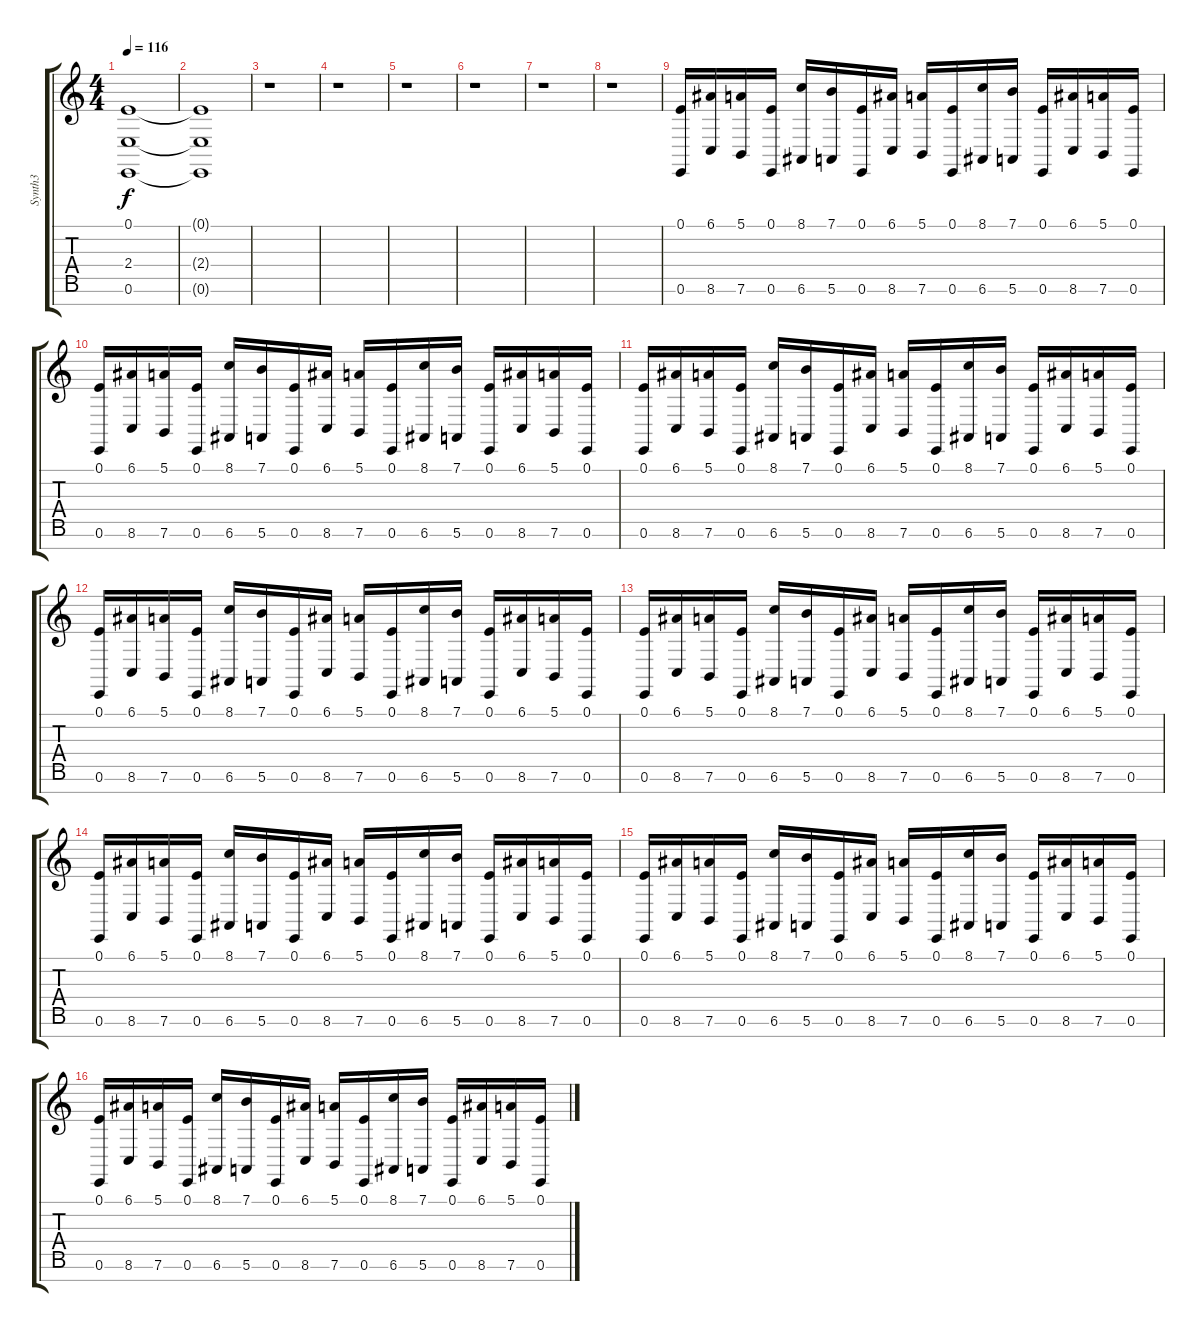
\track ("Synth3" "Synth3") {instrument synthstrings1}
\staff {score tabs}
\tuning (E4 B3 G3 D3 A2 E2 B1) {hide}
\ts (4 4)
\tempo 116
\clef g2
\ks c
(0.1 2.4 0.6).1{dy f volume 6} |
(0.1{t} 2.4{t} 0.6{t}).1 |
r.1 |
r.1 |
r.1 |
r.1 |
r.1 |
r.1{volume 4} |
(0.1 0.6).16{volume 8} (6.1 8.6).16 (5.1 7.6).16 (0.1 0.6).16 (8.1 6.6).16 (7.1 5.6).16 (0.1 0.6).16 (6.1 8.6).16 (5.1 7.6).16 (0.1 0.6).16 (8.1 6.6).16 (7.1 5.6).16 (0.1 0.6).16 (6.1 8.6).16 (5.1 7.6).16 (0.1 0.6).16 |
(0.1 0.6).16 (6.1 8.6).16 (5.1 7.6).16 (0.1 0.6).16 (8.1 6.6).16 (7.1 5.6).16 (0.1 0.6).16 (6.1 8.6).16 (5.1 7.6).16 (0.1 0.6).16 (8.1 6.6).16 (7.1 5.6).16 (0.1 0.6).16 (6.1 8.6).16 (5.1 7.6).16 (0.1 0.6).16 |
(0.1 0.6).16{volume 11} (6.1 8.6).16 (5.1 7.6).16 (0.1 0.6).16 (8.1 6.6).16 (7.1 5.6).16 (0.1 0.6).16 (6.1 8.6).16 (5.1 7.6).16 (0.1 0.6).16 (8.1 6.6).16 (7.1 5.6).16 (0.1 0.6).16 (6.1 8.6).16 (5.1 7.6).16 (0.1 0.6).16 |
(0.1 0.6).16 (6.1 8.6).16 (5.1 7.6).16 (0.1 0.6).16 (8.1 6.6).16 (7.1 5.6).16 (0.1 0.6).16 (6.1 8.6).16 (5.1 7.6).16 (0.1 0.6).16 (8.1 6.6).16 (7.1 5.6).16 (0.1 0.6).16 (6.1 8.6).16 (5.1 7.6).16 (0.1 0.6).16 |
(0.1 0.6).16 (6.1 8.6).16 (5.1 7.6).16 (0.1 0.6).16 (8.1 6.6).16 (7.1 5.6).16 (0.1 0.6).16 (6.1 8.6).16 (5.1 7.6).16 (0.1 0.6).16 (8.1 6.6).16 (7.1 5.6).16 (0.1 0.6).16 (6.1 8.6).16 (5.1 7.6).16 (0.1 0.6).16 |
(0.1 0.6).16 (6.1 8.6).16 (5.1 7.6).16 (0.1 0.6).16 (8.1 6.6).16 (7.1 5.6).16 (0.1 0.6).16 (6.1 8.6).16 (5.1 7.6).16 (0.1 0.6).16 (8.1 6.6).16 (7.1 5.6).16 (0.1 0.6).16 (6.1 8.6).16 (5.1 7.6).16 (0.1 0.6).16 |
(0.1 0.6).16 (6.1 8.6).16 (5.1 7.6).16 (0.1 0.6).16 (8.1 6.6).16 (7.1 5.6).16 (0.1 0.6).16 (6.1 8.6).16 (5.1 7.6).16 (0.1 0.6).16 (8.1 6.6).16 (7.1 5.6).16 (0.1 0.6).16 (6.1 8.6).16 (5.1 7.6).16 (0.1 0.6).16 |
(0.1 0.6).16 (6.1 8.6).16 (5.1 7.6).16 (0.1 0.6).16 (8.1 6.6).16 (7.1 5.6).16 (0.1 0.6).16 (6.1 8.6).16 (5.1 7.6).16 (0.1 0.6).16 (8.1 6.6).16 (7.1 5.6).16 (0.1 0.6).16 (6.1 8.6).16 (5.1 7.6).16 (0.1 0.6).16
